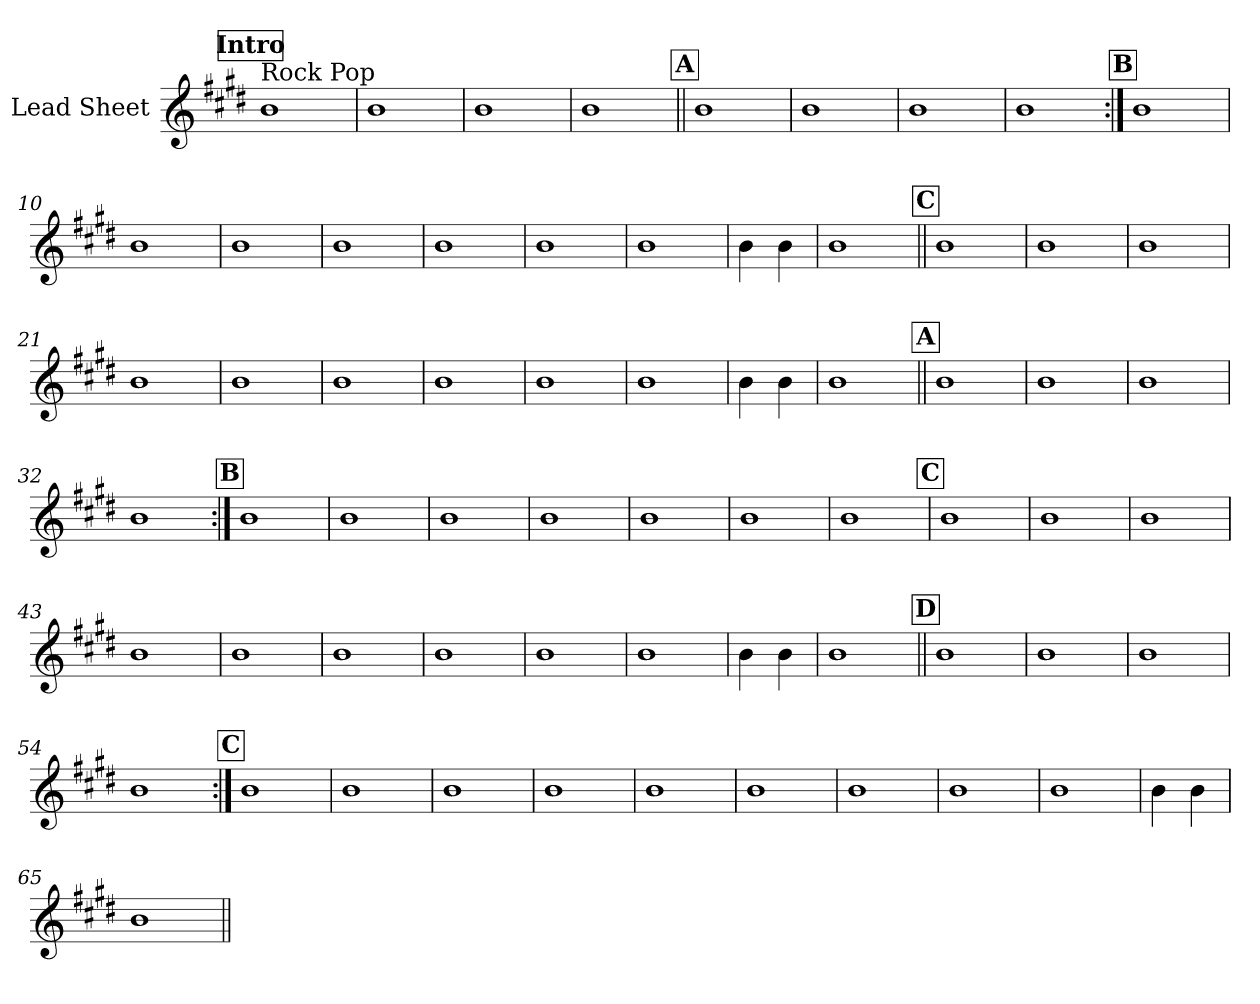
**kern
*part1
*staff1
*I"Lead Sheet
*clefG2
*k[f#c#g#d#]
*E:
!!LO:REH:place=s1:a:fs=14:t=Intro
=1
!LO:TX:a:t=Rock Pop
1b
=2
1b
=3
1b
=4
1b
!!LO:LB:g=z
!!LO:REH:place=s1:a:fs=14:t=A
=5||
1b
=6
1b
=7
1b
=8
1b
!!LO:REH:place=s1:a:fs=14:t=B
=9:|!
1b
=10
1b
=11
1b
=12
1b
!!LO:LB:g=z
=13
1b
=14
1b
=15
1b
=16
4b\
4b\
=17
1b
!!LO:REH:place=s1:a:fs=14:t=C
=18||
1b
=19
1b
=20
1b
!!LO:LB:g=z
=21
1b
=22
1b
=23
1b
=24
1b
=25
1b
=26
1b
=27
4b\
4b\
=28
1b
!!LO:LB:g=z
!!LO:REH:place=s1:a:fs=14:t=A
=29||
1b
=30
1b
=31
1b
=32
1b
!!LO:REH:place=s1:a:fs=14:t=B
=33:|!
1b
=34
1b
=35
1b
=36
1b
!!LO:LB:g=z
=37
1b
=38
1b
=39
1b
!!LO:REH:place=s1:a:fs=14:t=C
=40
1b
=41
1b
=42
1b
=43
1b
=44
1b
!!LO:LB:g=z
=45
1b
=46
1b
=47
1b
=48
1b
=49
4b\
4b\
=50
1b
!!LO:LB:g=z
!!LO:REH:place=s1:a:fs=14:t=D
=51||
1b
=52
1b
=53
1b
=54
1b
!!LO:REH:place=s1:a:fs=14:t=C
=55:|!
1b
=56
1b
=57
1b
=58
1b
!!LO:LB:g=z
=59
1b
=60
1b
=61
1b
=62
1b
=63
1b
=64
4b\
4b\
=65
1b
=||
*-
